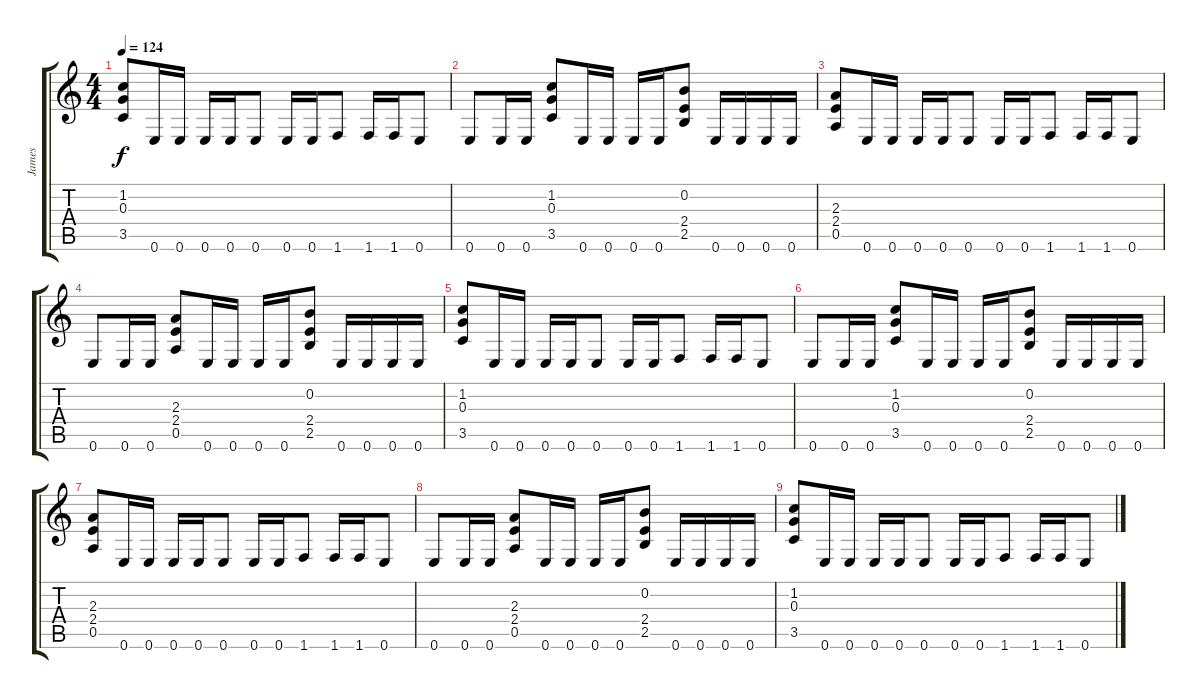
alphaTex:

\track ("James" "James") {instrument electricguitarclean}
\staff {score tabs}
\tuning (E4 B3 G3 D3 A2 E2) {hide}
\ts (4 4)
\tempo 124
\clef g2
\ks c
(1.2 0.3 3.5).8{dy f} 0.6.16 0.6.16 0.6.16 0.6.16 0.6.8 0.6.16 0.6.16 1.6.8 1.6.16 1.6.16 0.6.8 |
0.6.8 0.6.16 0.6.16 (1.2 0.3 3.5).8 0.6.16 0.6.16 0.6.16 0.6.16 (0.2 2.4 2.5).8 0.6.16 0.6.16 0.6.16 0.6.16 |
(2.3 2.4 0.5).8 0.6.16 0.6.16 0.6.16 0.6.16 0.6.8 0.6.16 0.6.16 1.6.8 1.6.16 1.6.16 0.6.8 |
0.6.8 0.6.16 0.6.16 (2.3 2.4 0.5).8 0.6.16 0.6.16 0.6.16 0.6.16 (0.2 2.4 2.5).8 0.6.16 0.6.16 0.6.16 0.6.16 |
(1.2 0.3 3.5).8 0.6.16 0.6.16 0.6.16 0.6.16 0.6.8 0.6.16 0.6.16 1.6.8 1.6.16 1.6.16 0.6.8 |
0.6.8 0.6.16 0.6.16 (1.2 0.3 3.5).8 0.6.16 0.6.16 0.6.16 0.6.16 (0.2 2.4 2.5).8 0.6.16 0.6.16 0.6.16 0.6.16 |
(2.3 2.4 0.5).8 0.6.16 0.6.16 0.6.16 0.6.16 0.6.8 0.6.16 0.6.16 1.6.8 1.6.16 1.6.16 0.6.8 |
0.6.8 0.6.16 0.6.16 (2.3 2.4 0.5).8 0.6.16 0.6.16 0.6.16 0.6.16 (0.2 2.4 2.5).8 0.6.16 0.6.16 0.6.16 0.6.16 |
(1.2 0.3 3.5).8 0.6.16 0.6.16 0.6.16 0.6.16 0.6.8 0.6.16 0.6.16 1.6.8 1.6.16 1.6.16 0.6.8
